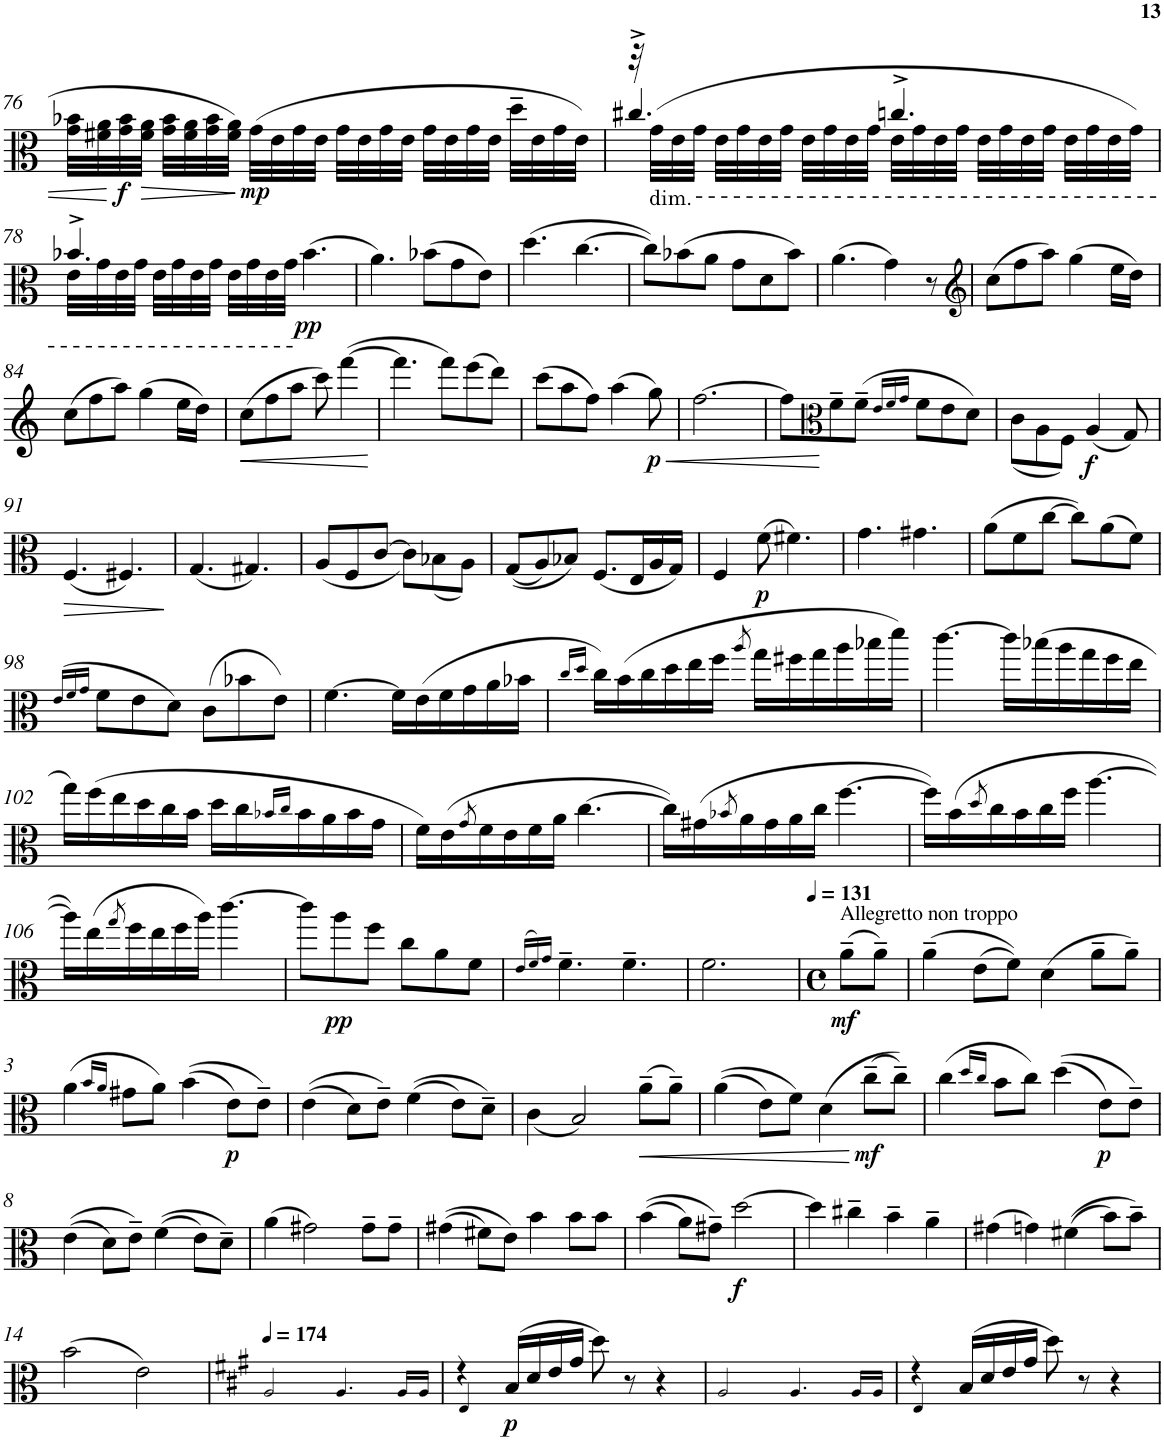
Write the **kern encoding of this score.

**kern	**dynam
*part1	*part1
*staff1	*staff1
*I"Viola	*
*I'Vla.	*
!!LO:PB:g=z
*clefC3	*
*k[]	*
*M6/8	*
=76	=76
32g\ 32b-X\LLL	.
32f#X\ 32a\	.
!	!LO:DY:b
32g\ 32b-\	f
!	!LO:HP:b
32f#\ 32a\JJJ	>
32g\ 32b-\LLL	.
32f#\ 32a\	.
32g\ 32b-\	.
32f#\ 32a\JJJ	.
!	!LO:DY:n=1:b
(>32g\LLL	] mp
32e\	.
32g\	.
32e\JJJ	.
32g\LLL	.
32e\	.
32g\	.
32e\JJJ	.
32g\LLL	.
32e\	.
32g\	.
32e\JJJ	.
32dd~\LLL	.
32e\	.
32g\	.
32e\JJJ)	.
=77	=77
*^	*
32r	4.cc#X^/	.
!LO:TX:b:t=dim.	!	!
(>32g\LLL	.	.
32e\	.	.
32g\JJJ	.	.
32e\LLL	.	.
32g\	.	.
32e\	.	.
32g\JJJ	.	.
32e\LLL	.	.
32g\	.	.
32e\	.	.
32g\JJJ	.	.
32e\LLL	4.ccn^/	.
32g\	.	.
32e\	.	.
32g\JJJ	.	.
32e\LLL	.	.
32g\	.	.
32e\	.	.
32g\JJJ	.	.
32e\LLL	.	.
32g\	.	.
32e\	.	.
32g\JJJ)	.	.
!!LO:LB:g=z	!!
=78	=78	=78
32e\LLL	4.b-X^/	.
32g\	.	.
32e\	.	.
32g\JJJ	.	.
32e\LLL	.	.
32g\	.	.
32e\	.	.
32g\JJJ	.	.
32e\LLL	.	.
32g\	.	.
32e\	.	.
32g\JJJ	.	.
!	!	!LO:DY:b
(>4.b-\	4.ryy	pp
*v	*v	*
=79	=79
4.a\)	.
(>8b-X\L	.
8g\	.
8e\J)	.
=80	=80
(>4.dd\	.
[4.cc\	.
=81	=81
8cc\L])	.
(>8b-X\	.
8a\J	.
8g\L	.
8d\	.
8b-\J)	.
=82	=82
(>4.a\	.
4g\)	.
8r	.
=83	=83
*clefG2	*
(>8cc\L	.
8ff\	.
8aa\J)	.
(>4gg\	.
16ee\LL	.
16dd\JJ)	.
!!LO:LB:g=z
=84	=84
(>8cc\L	.
8ff\	.
8aa\J)	.
(>4gg\	.
16ee\LL	.
16dd\JJ)	.
=85	=85
!	!LO:HP:b
(>8cc\L	<
8ff\	.
8aa\J	.
8ccc\)	.
(>[4fff\	.
.	[
=86	=86
4.fff\]	.
8fff\L)	.
(>8eee\	.
8ddd\J)	.
=87	=87
(>8ccc\L	.
8aa\	.
8ff\J)	.
(>4aa\	.
!	!LO:HP:b
!	!LO:DY:n=1:b
8gg\)	< p
=88	=88
[2.ff\	.
=89	=89
8ff\L]	.
*clefC3	*
8f~\	[
(>8f~\J	.
16qe/LL	.
16qf/	.
16qg/JJ	.
8f\L	.
8e\	.
8d\J)	.
=90	=90
(<8c\L	.
8A\	.
8F\J)	.
!	!LO:DY:b
(<4A/	f
8G/)	.
!!LO:LB:g=z
=91	=91
!	!LO:HP:b
(<4.F/	>
4.F#X/)	.
.	]
=92	=92
(<4.G/	.
4.G#X/)	.
=93	=93
(<8A/L	.
8F/	.
[8c/J	.
8c\L])	.
(<8B-X\	.
8A\J)	.
=94	=94
(<(<8G/L	.
8A/)	.
8B-X/J)	.
(<8.F/L	.
16E/L	.
16A/	.
16G/JJ)	.
=95	=95
4F/	.
!	!LO:DY:b
(>8f\	p
4.f#X\)	.
=96	=96
4.g\	.
4.g#X\	.
=97	=97
(>8a\L	.
8f\	.
[8cc\J	.
8cc\L])	.
(>8a\	.
8f\J)	.
!!LO:LB:g=z
=98	=98
(>16qe/LL	.
16qf/	.
16qg/JJ	.
8f\L	.
8e\	.
8d\J)	.
(>8c\L	.
8b-X\	.
8e\J)	.
=99	=99
[4.f\	.
16f\LL]	.
(>16e\	.
16f\	.
16g\	.
16a\	.
16b-X\JJ	.
=100	=100
16qcc/LL	.
16qdd/JJ	.
16cc\LL)	.
(>16b\	.
16cc\	.
16dd\	.
16ee\	.
16ff\JJ	.
8qaa/	.
16gg\LL	.
16ff#X\	.
16gg\	.
16aa\	.
16bb-X\	.
16ddd\JJ)	.
=101	=101
[4.ccc\	.
16ccc\LL]	.
(>16bb-X\	.
16aa\	.
16gg\	.
16ff\	.
16ee\JJ	.
!!LO:LB:g=z
=102	=102
16gg\LL)	.
(>16ff\	.
16ee\	.
16dd\	.
16cc\	.
16b\JJ	.
16dd\LL	.
16cc\	.
16qb-X/LL	.
16qcc/JJ	.
16b-\	.
16a\	.
16b-\	.
16g\JJ	.
=103	=103
16f\LL)	.
(>16e\	.
8qg/	.
16f\	.
16e\	.
16f\	.
16a\JJ	.
[4.cc\	.
=104	=104
16cc\LL])	.
(>16g#X\	.
8qb-X/	.
16a\	.
16g#\	.
16a\	.
16cc\JJ	.
[4.ff\	.
=105	=105
16ff\LL])	.
(>16b\	.
8qdd/	.
16cc\	.
16b\	.
16cc\	.
16ff\JJ	.
[4.aa\	.
!!LO:LB:g=z
=106	=106
16aa\LL])	.
(>16ee\	.
8qgg/	.
16ff\	.
16ee\	.
16ff\	.
16aa\JJ)	.
[4.ccc\	.
=107	=107
8ccc\L]	.
!	!LO:DY:b
8aa\	pp
8ff\J	.
8cc\L	.
8a\	.
8f\J	.
=108	=108
(>16qe/LL	.
16qf/)	.
16qg/JJ	.
4.f~\	.
4.f~\	.
=109	=109
2.f\	.
=1	=1
*k[]	*
*M4/4	*
*met(c)	*
*MM131	*
!LO:TX:a:t=Allegretto non troppo	!
!	!LO:DY:b
(>8a~\L	mf
8a~\J)	.
=2	=2
(>4a~\	.
(>8e\L	.
8f\J))	.
(>4d\	.
8a~\L	.
8a~\J)	.
!!LO:LB:g=z
=3	=3
(>4a\	.
16qb/LL	.
16qa/JJ	.
8g#X\L	.
8a\J)	.
(>(>4b\	.
!	!LO:DY:b
8e\L)	p
8e~\J)	.
=4	=4
(>(>4e\	.
8d\L)	.
8e~\J)	.
(>(>4f\	.
8e\L)	.
8d~\J)	.
=5	=5
(<4c\	.
2B/)	.
!	!LO:HP:b
(>8a~\L	<
8a~\J)	.
=6	=6
(>(>4a\	.
8e\L)	.
8f\J)	.
(>4d\	.
!	!LO:DY:n=1:b
(>8cc~\L	[ mf
8cc~\J))	.
=7	=7
(>4cc\	.
16qdd/LL	.
16qcc/JJ	.
8b\L	.
8cc\J)	.
(>(>4dd\	.
!	!LO:DY:b
8e\L)	p
8e~\J)	.
!!LO:LB:g=z
=8	=8
(>(>4e\	.
8d\L)	.
8e~\J)	.
(>(>4f\	.
8e\L)	.
8d~\J)	.
=9	=9
(>4a\	.
2g#X\)	.
8g#~\L	.
8g#~\J	.
=10	=10
(>(>4g#X\	.
8f#X\L)	.
8e\J)	.
4b\	.
8b\L	.
8b\J	.
=11	=11
(>(>4b\	.
8a\L)	.
8g#X~\J)	.
!	!LO:DY:b
[2dd\	f
=12	=12
4dd\]	.
4cc#X~\	.
4b~\	.
4a~\	.
=13	=13
(>4g#X\	.
4gn\)	.
(>(>4f#X\	.
8b\L)	.
8b~\J)	.
!!LO:LB:g=z
=14	=14
(>2b\	.
2e\)	.
=1	=1
*k[f#c#g#]	*
*MM174	*
2A!/	.
4.A!/	.
16A!/LL	.
16A!/JJ	.
=2	=2
*^	*
4r	4E!/	.
!	!	!LO:DY:b
(>16B/LL	2.ryy	p
16d/	.	.
16e/	.	.
16g#/JJ	.	.
8dd\)	.	.
8r	.	.
4r	.	.
*v	*v	*
=3	=3
2A!/	.
4.A!/	.
16A!/LL	.
16A!/JJ	.
=4	=4
*^	*
4r	4E!/	.
(>16B/LL	2.ryy	.
16d/	.	.
16e/	.	.
16g#/JJ	.	.
8dd\)	.	.
8r	.	.
4r	.	.
*v	*v	*
=	=
*-	*-
